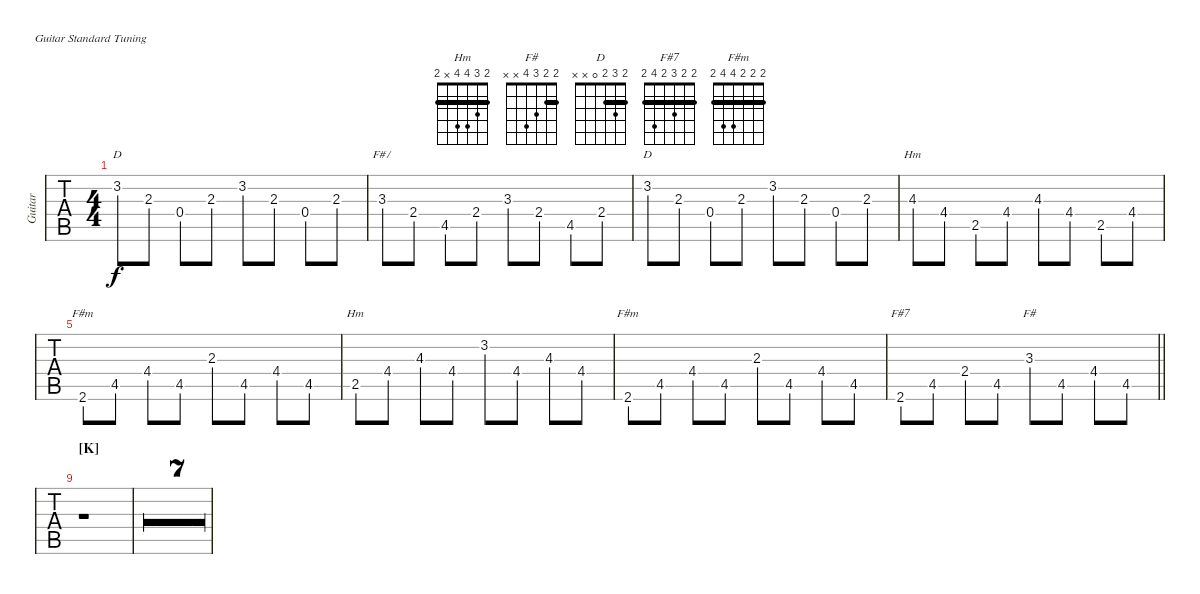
\bracketExtendMode groupsimilarinstruments
\multiTrackTrackNamePolicy hidden
\firstSystemTrackNameMode fullname
\otherSystemsTrackNameMode fullname
\otherSystemsTrackNameOrientation horizontal
\defaultBarNumberDisplay FirstOfSystem
\track ("Guitar" "S-Gt") {multiBarRest instrument acousticguitarsteel}
\staff {tabs}
\tuning (E4 B3 G3 D3 A2 E2)
\chord ("Hm" 2 3 4 4 x 2) {barre 2}
\chord ("F#" 2 2 3 4 x x) {barre 2}
\chord ("D" 2 3 2 0 x x) {barre 2}
\chord ("F#7" 2 2 3 2 4 2) {barre (2 2 2)}
\chord ("F#m" 2 2 2 4 4 2) {barre (2 2 2)}
\ts (4 4)
\tempo (150 hide)
\clef g2
\ks c
3.2.8{ch "D" dy f} 2.3.8 0.4.8 2.3.8 3.2.8 2.3.8 0.4.8 2.3.8 |
3.3.8{ch "F#7"} 2.4.8 4.5.8 2.4.8 3.3.8 2.4.8 4.5.8 2.4.8 |
3.2.8{ch "D"} 2.3.8 0.4.8 2.3.8 3.2.8 2.3.8 0.4.8 2.3.8 |
4.3.8{ch "Hm"} 4.4.8 2.5.8 4.4.8 4.3.8 4.4.8 2.5.8 4.4.8 |
2.6.8{ch "F#m"} 4.5.8 4.4.8 4.5.8 2.3.8 4.5.8 4.4.8 4.5.8 |
2.5.8{ch "Hm"} 4.4.8 4.3.8 4.4.8 3.2.8 4.4.8 4.3.8 4.4.8 |
2.6.8{ch "F#m"} 4.5.8 4.4.8 4.5.8 2.3.8 4.5.8 4.4.8 4.5.8 |
\barLineRight lightlight
2.6.8{ch "F#7"} 4.5.8 2.4.8 4.5.8 3.3.8{ch "F#"} 4.5.8 4.4.8 4.5.8 |
\section ("K" "")
r.1 |
r.1 |
r.1 |
r.1 |
r.1 |
r.1 |
r.1 |
r.1
